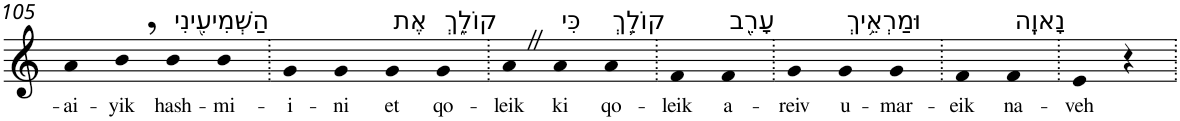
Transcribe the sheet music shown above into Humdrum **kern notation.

**kern	**text
*part1	*part1
*staff1	*staff1
*I"Piano	*
*I'Pno	*
!!LO:PB:g=z
*clefG2	*
*k[]	*
=105	=105
!	!LO:LY:b
4a	-ai-
!	!LO:LY:b
4b,	-yik
!LO:TX:a:t=הַשְׁמִיעִ֖ינִי	!
!	!LO:LY:b
4b	hash-
!	!LO:LY:b
4b	-mi-
=106.	=106.
!	!LO:LY:b
4g	-i-
!	!LO:LY:b
4g	-ni
!LO:TX:a:t=אֶת	!
!	!LO:LY:b
4g	et
!LO:TX:a:t=קוֹלֵ֑ךְ	!
!	!LO:LY:b
4g	qo-
=107.	=107.
!	!LO:LY:b
4aZ	-leik
!LO:TX:a:t=כִּי	!
!	!LO:LY:b
4a	ki
!LO:TX:a:t=קוֹלֵ֥ךְ	!
!	!LO:LY:b
4a	qo-
=108.	=108.
!	!LO:LY:b
4f	-leik
!LO:TX:a:t=עָרֵ֖ב	!
!	!LO:LY:b
4f	a-
=109.	=109.
!	!LO:LY:b
4g	-reiv
!LO:TX:a:t=וּמַרְאֵ֥יךְ	!
!	!LO:LY:b
4g	u-
!	!LO:LY:b
4g	-mar-
=110.	=110.
!	!LO:LY:b
4f	-eik
!LO:TX:a:t=נָאוֶֽה	!
!	!LO:LY:b
4f	na-
=111.	=111.
!	!LO:LY:b
4e	-veh
4r	.
=.	=.
*-	*-
